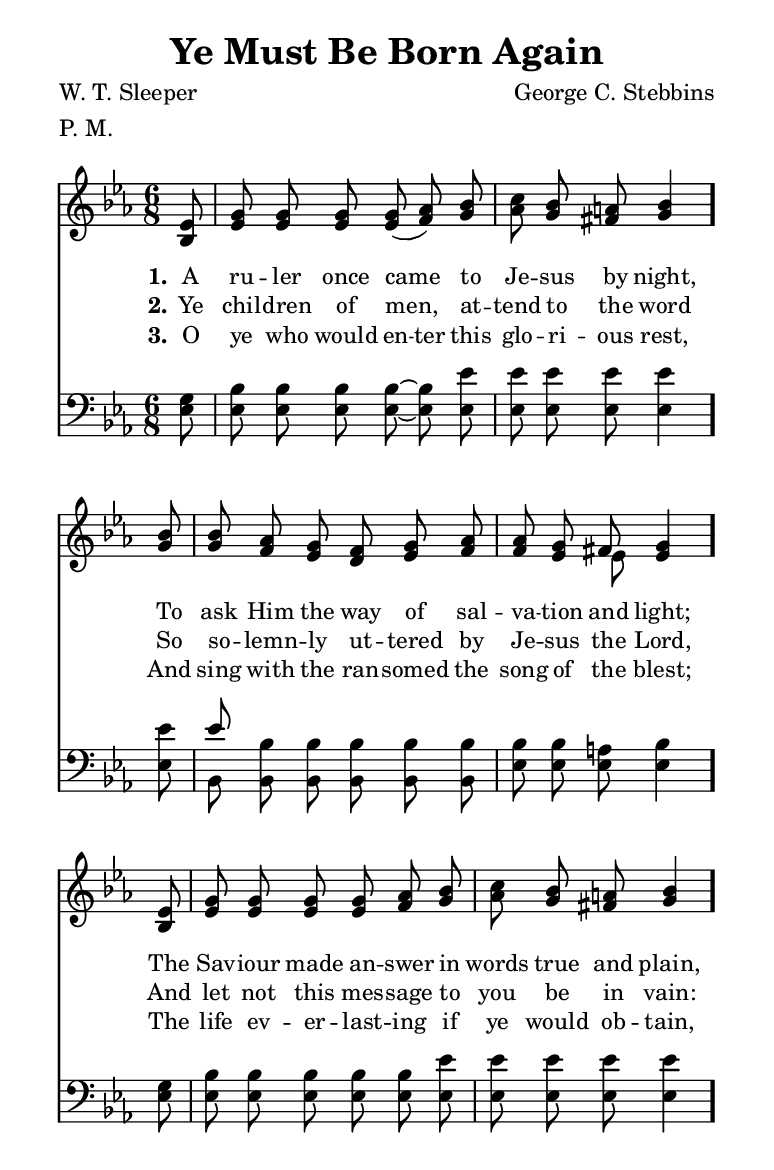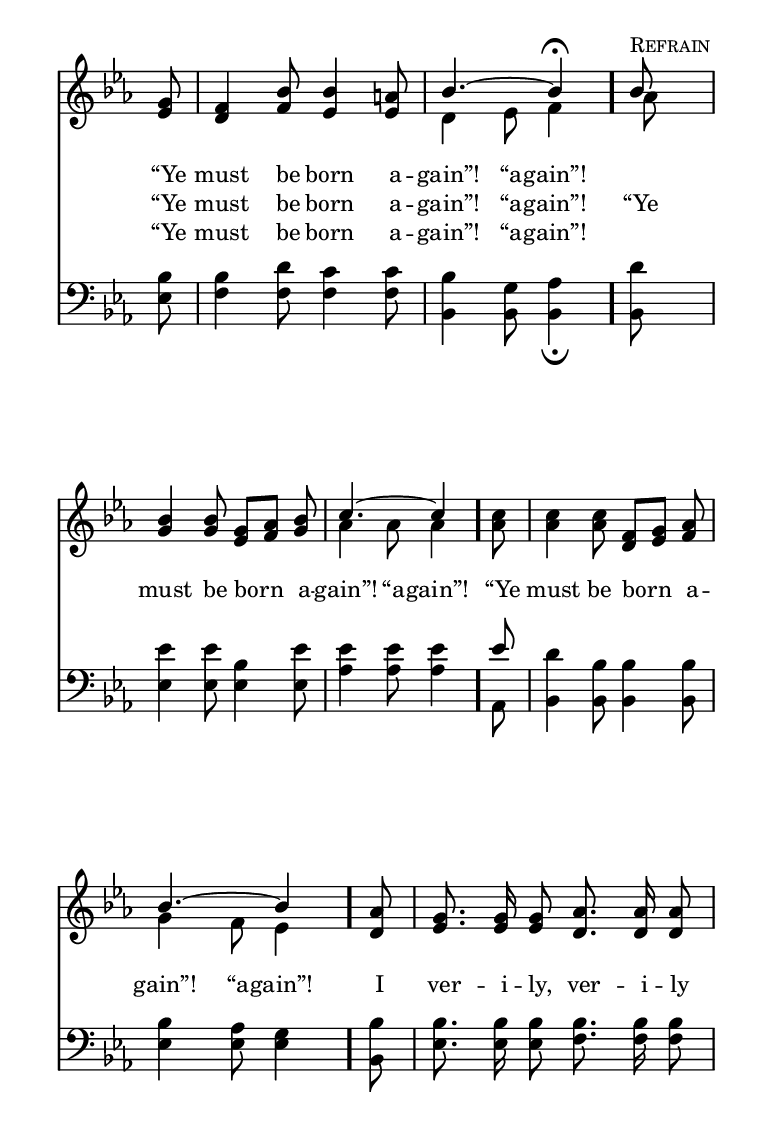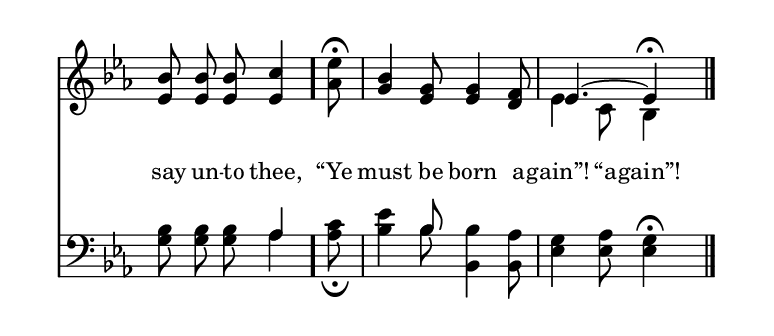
\include "common/global.ily"
\paper {
  \include "common/paper.ily"
  ragged-last-bottom = ##t
  systems-per-page = #(cond (is-eogsized 5) (#t #f))
  system-count = #(cond (is-eogsized 7) (#t #f))
}

\header{
  %gospel
  hymnnumber = "142"
  title = "Ye Must Be Born Again"
  tunename = ""
  meter = "P. M."
  poet = "W. T. Sleeper"
  composer = "George C. Stebbins"
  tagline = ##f
}

ta = { \tempo 8=140 }
tb = { \tempo 8=70 }

global = {
  \include "common/overrides.ily"
  \override Staff.TimeSignature.style = #'numbered
  \time 6/8
  \override Score.MetronomeMark.transparent = ##t % hide all fermata changes too
  \ta
  \key ees \major
  \partial 8
  \autoBeamOff
}

notesSoprano = {
\global
\relative c' {

  ees8 | g g g g( aes) bes | c bes a bes4 \eogbreak
  bes8 | bes aes g f g aes | aes g fis g4 \eogbreak
  ees8 | g g g g aes bes | c bes a bes4 \eogbreak
  g8 | f4 bes8 bes4 a8 | bes4. ~ \tb bes4 \fermata \ta

  << s^\markup { \small \caps "Refrain" }
  { bes8 | bes4 bes8 g8[ aes] bes | c4. ~ c4 } >>
  c8 | c4 c8 f,8[ g] aes | bes4. ~ bes4
  aes8 | g8. g16 g8 aes8. aes16 aes8 | bes bes bes c4
  \tb ees8 \fermata \ta | bes4 g8 g4 f8 | ees4. ~ \tb ees4 \fermata \ta

  \bar "|."

}
}

notesAlto = {
\global
\relative e' {

  bes8 | ees ees ees ees( f) g | aes g fis g4
  g8 | g f ees d ees f | f ees ees ees4
  bes8 | ees ees ees ees f g | aes g fis g4
  ees8 | d4 f8 ees4 ees8 | d4 ees8 f4

  aes8 | g4 g8 ees[ f] g | aes4 aes8 aes4
  aes8 | aes4 aes8 d,[ ees] f | g4 f8 ees4
  d8 | ees8. ees16 ees8 d8. d16 d8 | ees ees ees ees4
  aes8 | g4 ees8 ees4 d8 | ees4 c8 bes4

}
}

notesTenor = {
\global
\relative a {

  g8 | bes bes bes bes ~ bes ees | ees ees ees ees4
  ees8 | ees bes bes bes bes bes | bes bes a bes4
  g8 | bes bes bes bes bes ees | ees ees ees ees4
  bes8 | bes4 d8 c4 c8 | bes4 g8 aes4

  d8 | ees4 ees8 bes4 ees8 | ees4 ees8 ees4
  ees8 | d4 bes8 bes4 bes8 | bes4 aes8 g4
  bes8 | bes8. bes16 bes8 bes8. bes16 bes8 | bes bes bes aes4
  c8 | ees4 bes8 bes4 aes8 | g4 aes8 g4

}
}

notesBass = {
\global
\relative f {

  ees8 | ees ees ees ees ~ ees ees | ees ees ees ees4
  ees8 | bes bes bes bes bes bes | ees ees ees ees4
  ees8 | ees ees ees ees ees ees | ees ees ees ees4
  ees8 | f4 f8 f4 f8 | bes,4 bes8 bes4_\fermata

  bes8 | ees4 ees8 ees4 ees8 | aes4 aes8 aes4
  aes,8 | bes4 bes8 bes4 bes8 | ees4 ees8 ees4
  bes8 | ees8. ees16 ees8 f8. f16 f8 | g g g aes4
  aes8_\fermata | bes4 bes8 bes,4 bes8 | ees4 ees8 ees4 \fermata

}
}

Refrain = \lyricmode {

“Ye must be born a -- gain”! %{HIDE>%} “a -- gain”! %{<HIDE%} \bar "."
“Ye must be born a -- gain”! %{HIDE>%} “a -- gain”! %{<HIDE%} \bar "."
I ver -- i -- ly, ver -- i -- ly say un -- to thee, \bar "."
“Ye must be born a -- gain”! %{HIDE>%} “a -- gain”! %{<HIDE%} \bar "."

}

wordsA = \lyricmode {
\set stanza = "1."

A ru -- ler once came to Je -- sus by night, \bar "."
To ask Him the way of sal -- va -- tion and light; \bar "."
The Sav -- iour made an -- swer in words true and plain, \bar "."
“Ye must be born a -- gain”! %{HIDE>%} “a -- gain”! %{<HIDE%} \bar "."

}

wordsB = \lyricmode {
\set stanza = "2."

Ye chil -- dren of men, at -- tend to the word
So so -- lemn -- ly ut -- tered by Je -- sus the Lord,
And let not this mes -- sage to you be in vain:
“Ye must be born a -- gain”! %{HIDE>%} “a -- gain”! %{<HIDE%}

\Refrain

}

wordsC = \lyricmode {
\set stanza = "3."

O ye who would { \mon } en -- ter { \moff } this glo -- ri -- ous rest,
And sing with the ran -- somed the song of the blest;
The life ev -- er -- last -- ing if ye would ob -- tain,
“Ye must be born a -- gain”! %{HIDE>%} “a -- gain”! %{<HIDE%}

}

\score {
  \context ChoirStaff <<
    \context Staff = upper <<
      \set Staff.autoBeaming = ##f
      \set ChoirStaff.systemStartDelimiter = #'SystemStartBar
      \set ChoirStaff.printPartCombineTexts = ##f
      \partcombine #'(2 . 9) \notesSoprano \notesAlto
      \context NullVoice = altos { \voiceTwo << \notesAlto >> }
      \context Lyrics = one   \lyricsto altos \wordsA
      \context Lyrics = two   \lyricsto altos \wordsB
      \context Lyrics = three \lyricsto altos \wordsC
    >>
    \context Staff = men <<
      \set Staff.autoBeaming = ##f
      \clef bass
      \set ChoirStaff.printPartCombineTexts = ##f
      \partcombine #'(2 . 9) \notesTenor \notesBass
    >>
  >>
  \layout {
    \include "common/layout.ily"
  }
  \midi{
    \include "common/midi.ily"
  }
}

\version "2.19.49"  % necessary for upgrading to future LilyPond versions.

% vi:set et ts=2 sw=2 ai nocindent syntax=lilypond:
